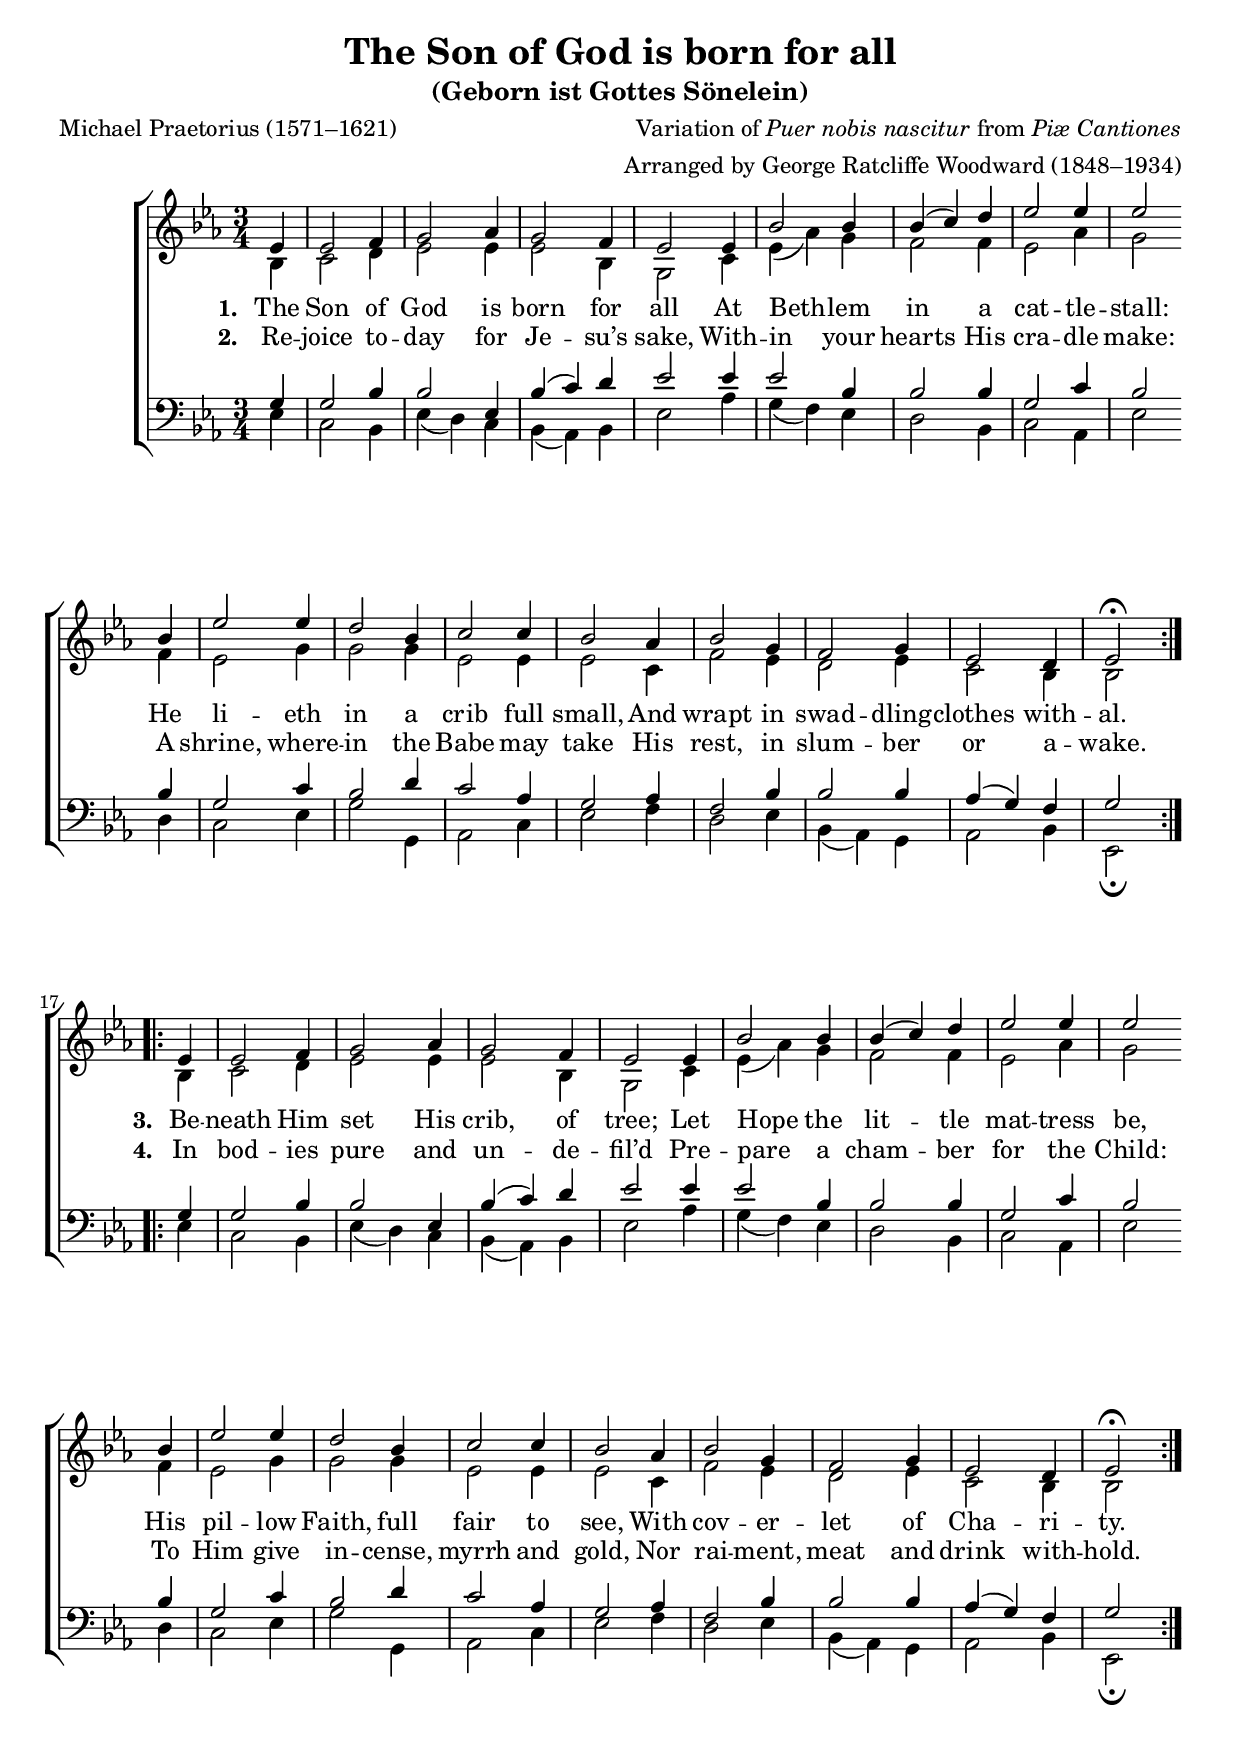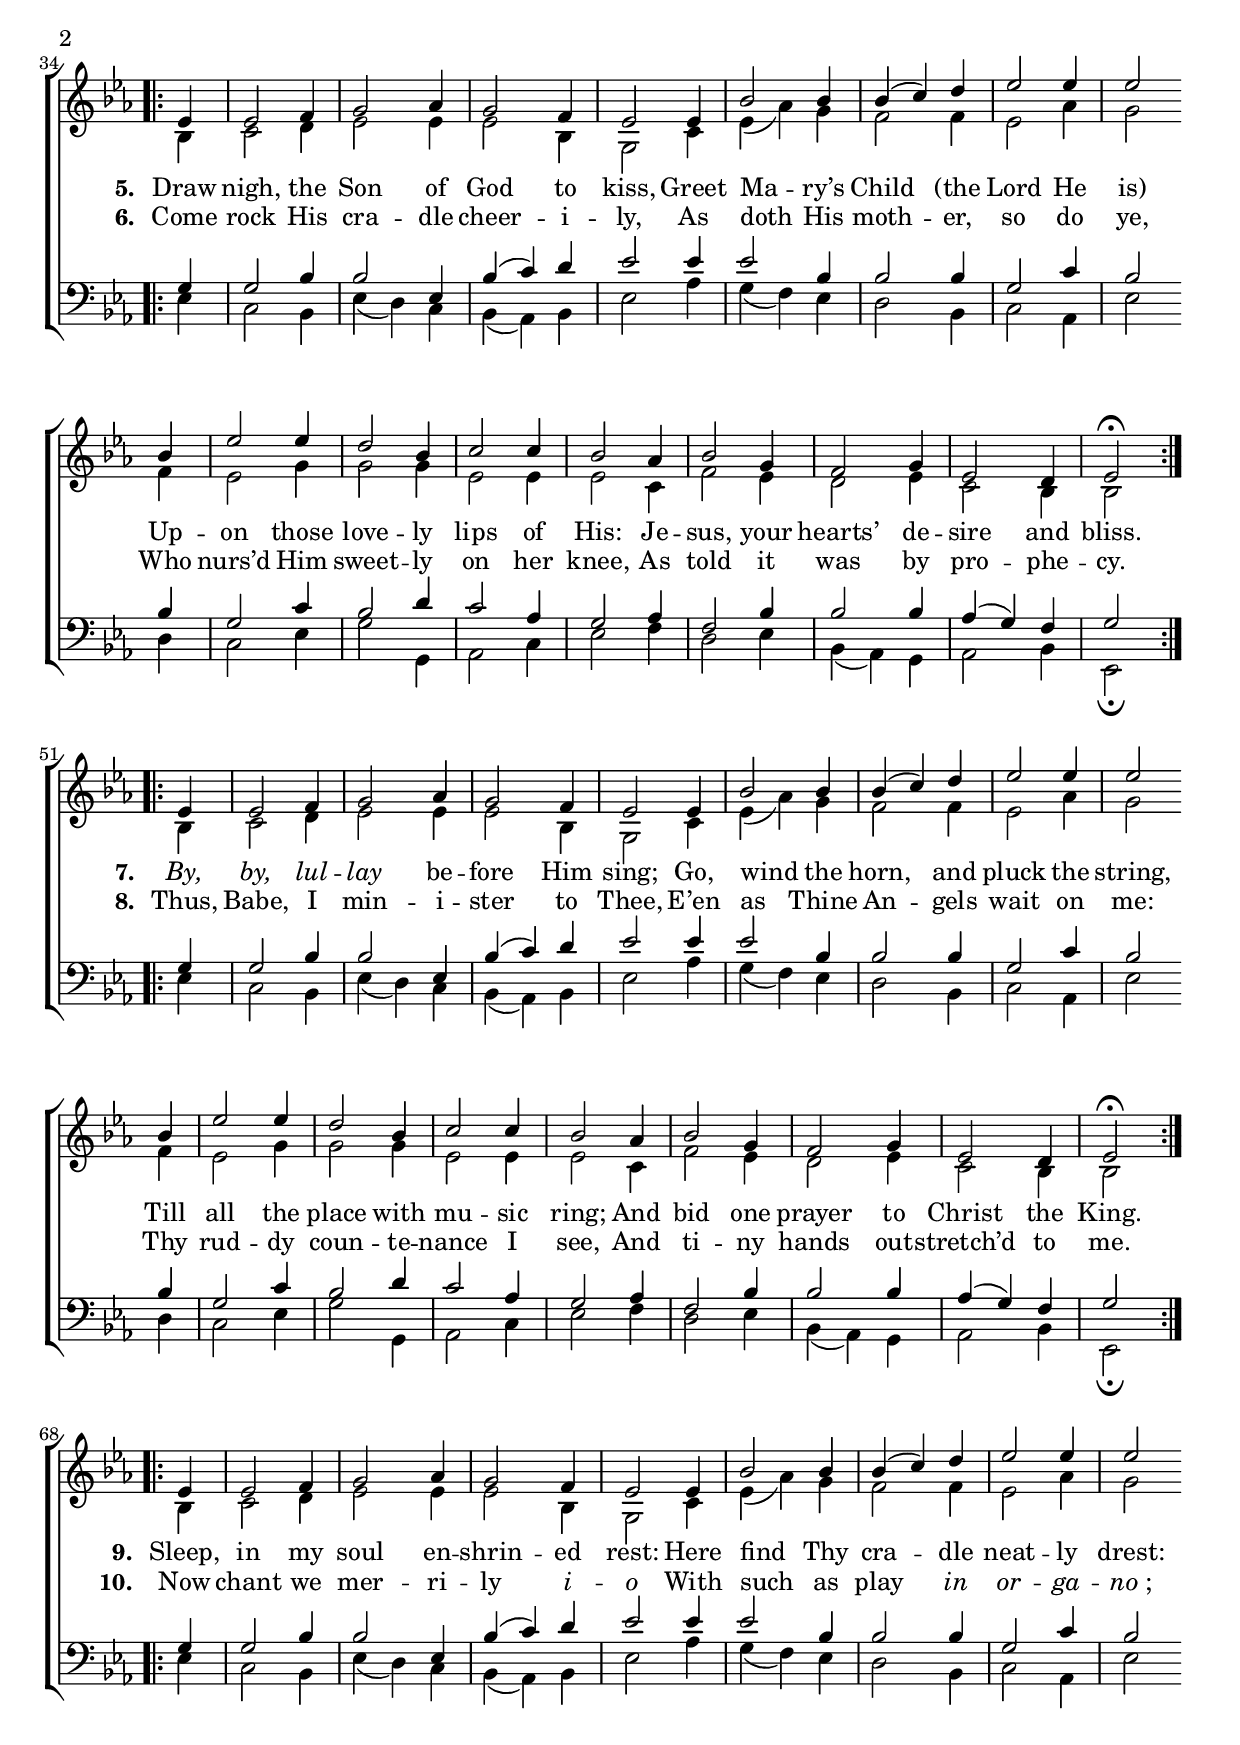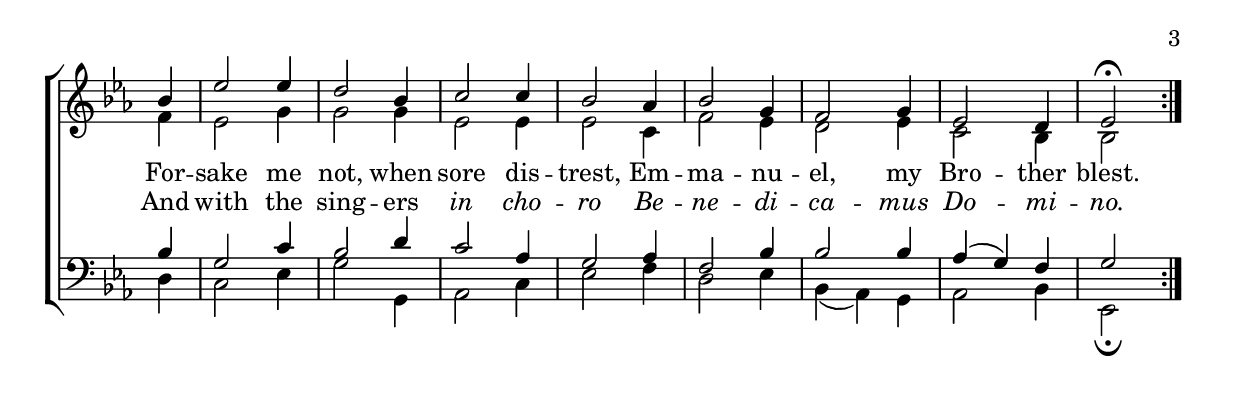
\version "2.14.2"
\include "util.ly"
\header {
  title = "The Son of God is born for all"
  subtitle = "(Geborn ist Gottes Sönelein)"
  poet = "Michael Praetorius (1571–1621)"
  composer = \markup{Variation of \italic{Puer nobis nascitur} from \italic {Piæ Cantiones}}
  arranger = "Arranged by George Ratcliffe Woodward (1848–1934)"
  %tagline = \markup{ from \italic {The Cowley Carol Book}, 1919}
}

global = {
  \key ees \major
  \time 3/4
  \autoBeamOff
  %\override DynamicLineSpanner #'staff-padding = #0.0
  %\override DynamicLineSpanner #'Y-extent = #'(-1 . 1)
}

sopMusic = \relative c' {
  \repeat volta 3 {
    \partial 4 ees4 |
    ees2 f4 |
    g2 aes4 |
    g2 f4 |
    ees2 \bar "" ees4 |
    bes'2 bes4 |
    
    bes4( c) d |
    ees2 ees4 |
    ees2 \bar "" \break bes4 |
    ees2 ees4 |
    d2 bes4 |
    
    c2 c4 |
    bes2 \bar "" aes4 |
    bes2 g4 |
    f2 g4 |
    ees2 d4 |
    \partial 2 ees2\fermata \break
  }
}
sopWords = \lyricmode {
  
}

altoMusic = \relative c' {
  bes4 |
  c2 d4 |
  ees2 ees4 |
  ees2 bes4 |
  g2 c4 |
  ees( aes) g |
  
  f2 f4 |
  ees2 aes4 |
  g2 f4 |
  ees2 g4 |
  g2 g4 |
  
  ees2 ees4 |
  ees2 c4 |
  f2 ees4 |
  d2 ees4 |
  c2 bes4 |
  bes2
}
altoWords = \lyricmode {
  \dropLyricsIX
  \set stanza = #"1. "
  The Son of God is born for all
  At Beth -- lem in a cat -- tle -- stall:
  He li -- eth in a crib full small,
  And wrapt in swad -- dling -- clothes with -- al.
  
  \set stanza = #"3. "
  Be -- neath Him set His crib, of tree;
  Let Hope the lit -- tle mat -- tress be,
  His pil -- low Faith, full fair to see,
  With cov -- er -- let of Cha -- ri -- ty.
  
  \set stanza = #"5. "
  Draw nigh, the Son of God to kiss,
  Greet Ma -- ry’s Child "(the" Lord He is)
  Up -- on those love -- ly lips of His:
  Je -- sus, your hearts’ de -- sire and bliss.
  
  \set stanza = #"7. "
  \markup\italic By, \markup\italic by, \markup\italic lul -- \markup\italic lay be -- fore Him sing;
  Go, wind the horn, and pluck the string,
  Till all the place with mu -- sic ring;
  And bid one prayer to Christ the King.
  
  \set stanza = #"9. "
  Sleep, in my soul en -- shrin -- ed rest:
  Here find Thy cra -- dle neat -- ly drest:
  For -- sake me not, when sore dis -- trest,
  Em -- ma -- nu -- el, my Bro -- ther blest.
}
altoWordsII = \lyricmode {
  \dropLyricsIX
  \set stanza = #"2. "
  Re -- joice to -- day for Je -- su’s sake,
  With -- in your hearts His cra -- dle make:
  A shrine, where -- in the Babe may take
  His rest, in slum -- ber or a -- wake.
  
  
  \set stanza = #"4. "
  In bod -- ies pure and un -- de -- fil’d
  Pre -- pare a cham -- ber for the Child:
  To Him give in -- cense, myrrh and gold,
  Nor rai -- ment, meat and drink with -- hold.
  
  \set stanza = #"6. "
  Come rock His cra -- dle cheer -- i -- ly,
  As doth His moth -- er, so do ye,
  Who nurs’d Him sweet -- ly on her knee,
  As told it was by pro -- phe -- cy.
  
  \set stanza = #"8. "
  Thus, Babe, I min -- i -- ster to Thee,
  E’en as Thine An -- gels wait on me:
  Thy rud -- dy coun -- te -- nance I see,
  And ti -- ny hands out -- stretch’d to me.
  
  \set stanza = #"10. "
  Now chant we mer -- ri -- ly \markup\italic i -- \markup\italic o
  With such as play \markup\italic in \markup\italic or -- \markup\italic ga -- \markup{\italic "no" ";"}
  And with the sing -- ers \markup\italic in \markup\italic cho -- \markup\italic ro
  \markup\italic Be -- \markup\italic ne -- \markup\italic di -- \markup\italic ca -- \markup\italic mus \markup\italic Do -- \markup\italic mi -- \markup\italic no.
}
altoWordsIII = \lyricmode {
}
altoWordsIV = \lyricmode {
  
}
altoWordsV = \lyricmode {
  
}
altoWordsVI = \lyricmode {
  \set stanza = #"6. "
  \set ignoreMelismata = ##t
}
tenorMusic = \relative c' {
  g4 |
  g2 bes4 |
  bes2 ees,4 |
  bes'( c) d |
  ees2 ees4 |
  ees2 bes4 |
  
  bes2 bes4 |
  g2 c4 |
  bes2 bes4 |
  g2 c4 |
  bes2 d4 |
  
  c2 aes4 |
  g2 aes4 |
  f2 bes4 |
  bes2 bes4 |
  aes( g) f |
  g2
}
tenorWords = \lyricmode {

}

bassMusic = \relative c {
  ees4 |
  c2 bes4 |
  ees( d) c |
  bes( aes) bes |
  ees2 aes4 |
  g( f) ees |
  
  d2 bes4 |
  c2 aes4 |
  ees'2 d4 |
  c2 ees4 |
  g2 g,4 |
  
  aes2 c4 |
  ees2 f4 |
  d2 ees4 |
  bes( aes) g |
  aes2 bes4 |
  ees,2\fermata
}
bassWords = \lyricmode {

}

pianoRH = \relative c' {
  
}
pianoLH = \relative c' {
  
}

\score {
  <<
   \new ChoirStaff <<
    \new Staff = women <<
      \new Voice = "sopranos" { \voiceOne << \global \repeat unfold 5 \sopMusic >> }
      \new Voice = "altos" { \voiceTwo << \global \repeat unfold 5 \altoMusic >> }
    >>
    \new Lyrics \with { alignAboveContext = #"women" \override VerticalAxisGroup #'nonstaff-relatedstaff-spacing = #'((basic-distance . 1))} \lyricsto "sopranos" \sopWords
    \new Lyrics = "altosVI"  \with { alignBelowContext = #"women" } \lyricsto "altos" \altoWordsVI
    \new Lyrics = "altosV"  \with { alignBelowContext = #"women" } \lyricsto "altos" \altoWordsV
    \new Lyrics = "altosIV"  \with { alignBelowContext = #"women" } \lyricsto "altos" \altoWordsIV
    \new Lyrics = "altosIII"  \with { alignBelowContext = #"women" } \lyricsto "altos" \altoWordsIII
    \new Lyrics = "altosII"  \with { alignBelowContext = #"women" } \lyricsto "altos" \altoWordsII
    \new Lyrics = "altos"  \with { alignBelowContext = #"women" \override VerticalAxisGroup #'nonstaff-relatedstaff-spacing = #'((padding . -0.5))} \lyricsto "altos" \altoWords
   \new Staff = men <<
      \clef bass
      \new Voice = "tenors" { \voiceOne << \global \repeat unfold 5 \tenorMusic >> }
      \new Voice = "basses" { \voiceTwo << \global \repeat unfold 5 \bassMusic >> }
    >>
    \new Lyrics \with { alignAboveContext = #"men" \override VerticalAxisGroup #'nonstaff-relatedstaff-spacing = #'((basic-distance . 1)) } \lyricsto "tenors" \tenorWords
    \new Lyrics \with { alignBelowContext = #"men" \override VerticalAxisGroup #'nonstaff-relatedstaff-spacing = #'((basic-distance . 1)) } \lyricsto "basses" \bassWords
  >>
%    \new PianoStaff << \new Staff { \new Voice { \pianoRH } } \new Staff { \clef "bass" \pianoLH } >>
  >>
  \layout { }
  \midi {
    \tempo 4 = 150
    \set Staff.midiInstrument = "flute"
  
    \context {
      \Voice
      \remove "Dynamic_performer"
    }
  }
}
